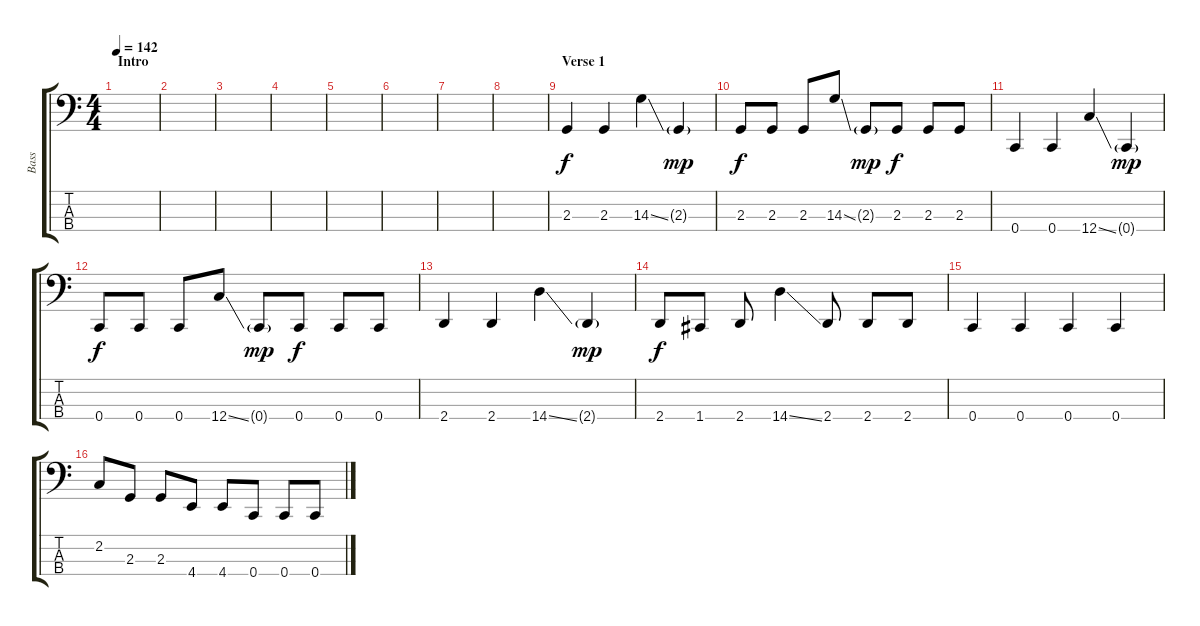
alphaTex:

\track ("Bass" "Bass") {instrument electricbassfinger}
\staff {score tabs}
\tuning (Eb2 Bb1 F1 C1) {hide}
\ts (4 4)
\section ("" "Intro")
\tempo 142
\clef f4
\ks c
|
|
|
|
|
|
|
|
\section ("" "Verse 1")
2.3.4 2.3.4 14.3{ss}.4 2.3{g}.4{dy mp} |
2.3.8{dy f} 2.3.8 2.3.8 14.3{ss}.8 2.3{g}.8{dy mp} 2.3.8{dy f} 2.3.8 2.3.8 |
0.4.4 0.4.4 12.4{ss}.4 0.4{g}.4{dy mp} |
0.4.8{dy f} 0.4.8 0.4.8 12.4{ss}.8 0.4{g}.8{dy mp} 0.4.8{dy f} 0.4.8 0.4.8 |
2.4.4 2.4.4 14.4{ss}.4 2.4{g}.4{dy mp} |
2.4.8{dy f} 1.4.8 2.4.8 14.4{ss}.4 2.4.8 2.4.8 2.4.8 |
0.4.4 0.4.4 0.4.4 0.4.4 |
2.2.8 2.3.8 2.3.8 4.4.8 4.4.8 0.4.8 0.4.8 0.4.8
